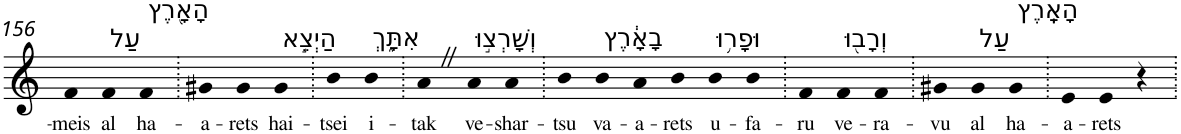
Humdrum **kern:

**kern	**text
*part1	*part1
*staff1	*staff1
*I"Piano	*
*I'Pno	*
!!LO:PB:g=z
*clefG2	*
*k[]	*
=156	=156
!	!LO:LY:b
4f	-meis
!LO:TX:a:t=עַל	!
!	!LO:LY:b
4f	al
!LO:TX:a:t=הָאָ֖רֶץ	!
!	!LO:LY:b
4f	ha-
=157.	=157.
!	!LO:LY:b
4g#X	-a-
!	!LO:LY:b
4g#	-rets
!LO:TX:a:t=הַיְצֵ֣א	!
!	!LO:LY:b
4g#	hai-
=158.	=158.
!	!LO:LY:b
4b	-tsei
!LO:TX:a:t=אִתָּ֑ךְ	!
!	!LO:LY:b
4b	i-
=159.	=159.
!	!LO:LY:b
4aZ	-tak
!LO:TX:a:t=וְשָׁרְצ֣וּ	!
!	!LO:LY:b
4a	ve-
!	!LO:LY:b
4a	-shar-
=160.	=160.
!	!LO:LY:b
4b	-tsu
!LO:TX:a:t=בָאָ֔רֶץ	!
!	!LO:LY:b
4b	va-
!	!LO:LY:b
4a	-a-
!	!LO:LY:b
4b	-rets
!LO:TX:a:t=וּפָר֥וּ	!
!	!LO:LY:b
4b	u-
!	!LO:LY:b
4b	-fa-
=161.	=161.
!	!LO:LY:b
4f	-ru
!LO:TX:a:t=וְרָב֖וּ	!
!	!LO:LY:b
4f	ve-
!	!LO:LY:b
4f	-ra-
=162.	=162.
!	!LO:LY:b
4g#X	-vu
!LO:TX:a:t=עַל	!
!	!LO:LY:b
4g#	al
!LO:TX:a:t=הָאָֽרֶץ	!
!	!LO:LY:b
4g#	ha-
=163.	=163.
!	!LO:LY:b
4e	-a-
!	!LO:LY:b
4e	-rets
4r	.
=.	=.
*-	*-
